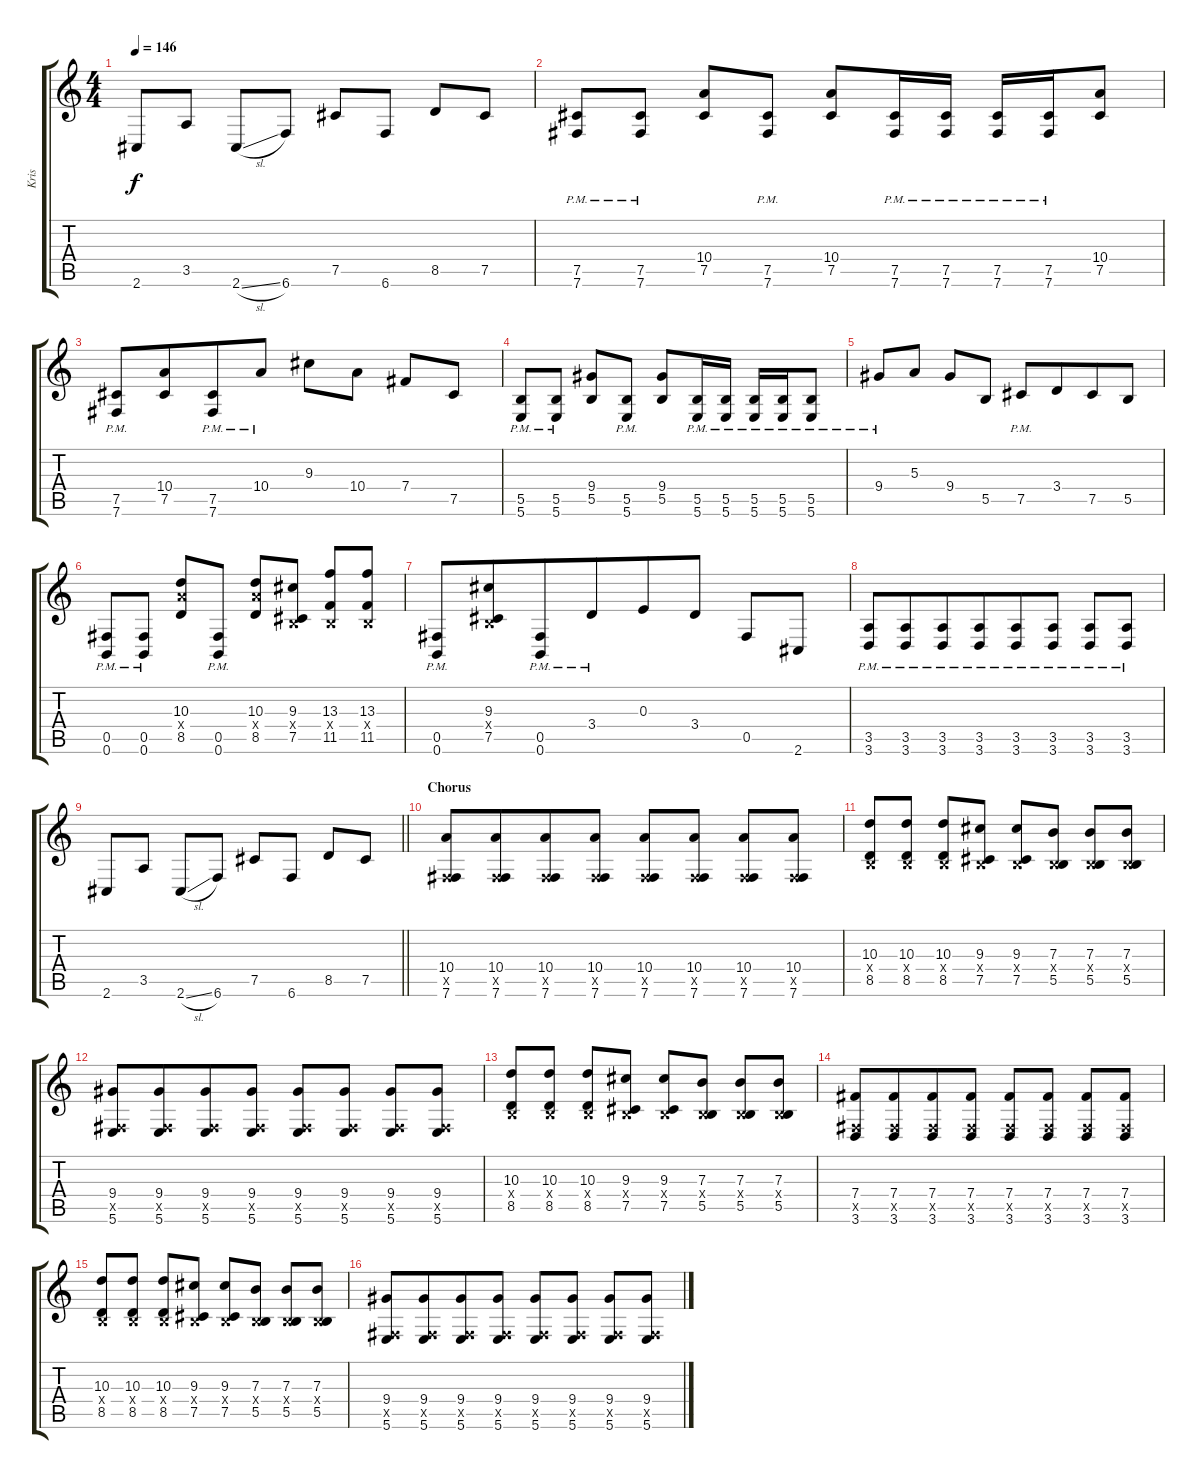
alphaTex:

\track ("Kris" "Kris") {instrument distortionguitar}
\staff {score tabs}
\tuning (Db4 Ab3 E3 B2 Gb2 B1) {hide}
\ts (4 4)
\tempo 146
\clef g2
\ks c
2.6.8{dy f beam merge} 3.5.8 2.6{sl}.8 6.6.8 7.5.8{beam merge} 6.6.8 8.5.8 7.5.8 |
(7.5 7.6{pm}).8 (7.5 7.6{pm}).8 (10.4 7.5).8{beam merge} (7.5{pm} 7.6).8 (10.4 7.5).8{beam merge} (7.5{pm} 7.6).16 (7.5{pm} 7.6).16 (7.5{pm} 7.6).16 (7.5{pm} 7.6).16 (10.4 7.5).8 |
(7.5{pm} 7.6).8 (10.4 7.5).8{beam merge} (7.5{pm} 7.6).8 10.4{pm}.8 9.3.8 10.4.8 7.4.8 7.5.8 |
(5.5 5.6{pm}).8 (5.5 5.6{pm}).8 (9.4 5.5).8{beam merge} (5.5{pm} 5.6).8 (9.4 5.5).8{beam merge} (5.5{pm} 5.6).16 (5.5{pm} 5.6).16 (5.5{pm} 5.6).16 (5.5{pm} 5.6).16 (5.5 5.6{pm}).8 |
9.4{pm}.8 5.3.8 9.4.8 5.5.8 7.5{pm}.8 3.4.8{beam merge} 7.5.8 5.5.8 |
(0.5 0.6{pm}).8 (0.5 0.6{pm}).8 (10.3 10.4{x} 8.5).8{beam merge} (0.5{pm} 0.6).8 (10.3 10.4{x} 8.5).8 (9.3 0.4{x} 7.5).8 (13.3 0.4{x} 11.5).8{beam merge} (13.3 0.4{x} 11.5).8 |
(0.5{pm} 0.6).8{beam merge} (9.3 0.4{x} 7.5).8{beam merge} (0.5{pm} 0.6).8 3.4{pm}.8{beam merge} 0.3.8 3.4.8 0.5.8 2.6.8 |
(3.5{pm} 3.6{pm}).8 (3.5{pm} 3.6{pm}).8{beam merge} (3.5{pm} 3.6{pm}).8{beam merge} (3.5{pm} 3.6{pm}).8{beam merge} (3.5{pm} 3.6{pm}).8 (3.5{pm} 3.6{pm}).8 (3.5{pm} 3.6{pm}).8 (3.5{pm} 3.6{pm}).8 |
\barLineRight lightlight
2.6.8{beam merge} 3.5.8 2.6{sl}.8 6.6.8 7.5.8{beam merge} 6.6.8 8.5.8 7.5.8 |
\section ("" "Chorus")
(10.4 0.5{x} 7.6).8{beam merge} (10.4 0.5{x} 7.6).8{beam merge} (10.4 0.5{x} 7.6).8 (10.4 0.5{x} 7.6).8 (10.4 0.5{x} 7.6).8 (10.4 0.5{x} 7.6).8 (10.4 0.5{x} 7.6).8 (10.4 0.5{x} 7.6).8 |
(10.3 0.4{x} 8.5).8{beam merge} (10.3 0.4{x} 8.5).8 (10.3 0.4{x} 8.5).8 (9.3 0.4{x} 7.5).8 (9.3 0.4{x} 7.5).8 (7.3 0.4{x} 5.5).8 (7.3 0.4{x} 5.5).8 (7.3 0.4{x} 5.5).8 |
(9.4 0.5{x} 5.6).8{beam merge} (9.4 0.5{x} 5.6).8{beam merge} (9.4 0.5{x} 5.6).8 (9.4 0.5{x} 5.6).8 (9.4 0.5{x} 5.6).8 (9.4 0.5{x} 5.6).8 (9.4 0.5{x} 5.6).8 (9.4 0.5{x} 5.6).8 |
(10.3 0.4{x} 8.5).8{beam merge} (10.3 0.4{x} 8.5).8 (10.3 0.4{x} 8.5).8 (9.3 0.4{x} 7.5).8 (9.3 0.4{x} 7.5).8 (7.3 0.4{x} 5.5).8 (7.3 0.4{x} 5.5).8 (7.3 0.4{x} 5.5).8 |
(7.4 0.5{x} 3.6).8{beam merge} (7.4 0.5{x} 3.6).8{beam merge} (7.4 0.5{x} 3.6).8 (7.4 0.5{x} 3.6).8 (7.4 0.5{x} 3.6).8 (7.4 0.5{x} 3.6).8 (7.4 0.5{x} 3.6).8 (7.4 0.5{x} 3.6).8 |
(10.3 0.4{x} 8.5).8{beam merge} (10.3 0.4{x} 8.5).8 (10.3 0.4{x} 8.5).8 (9.3 0.4{x} 7.5).8 (9.3 0.4{x} 7.5).8 (7.3 0.4{x} 5.5).8 (7.3 0.4{x} 5.5).8 (7.3 0.4{x} 5.5).8 |
(9.4 0.5{x} 5.6).8{beam merge} (9.4 0.5{x} 5.6).8{beam merge} (9.4 0.5{x} 5.6).8 (9.4 0.5{x} 5.6).8 (9.4 0.5{x} 5.6).8 (9.4 0.5{x} 5.6).8 (9.4 0.5{x} 5.6).8 (9.4 0.5{x} 5.6).8
